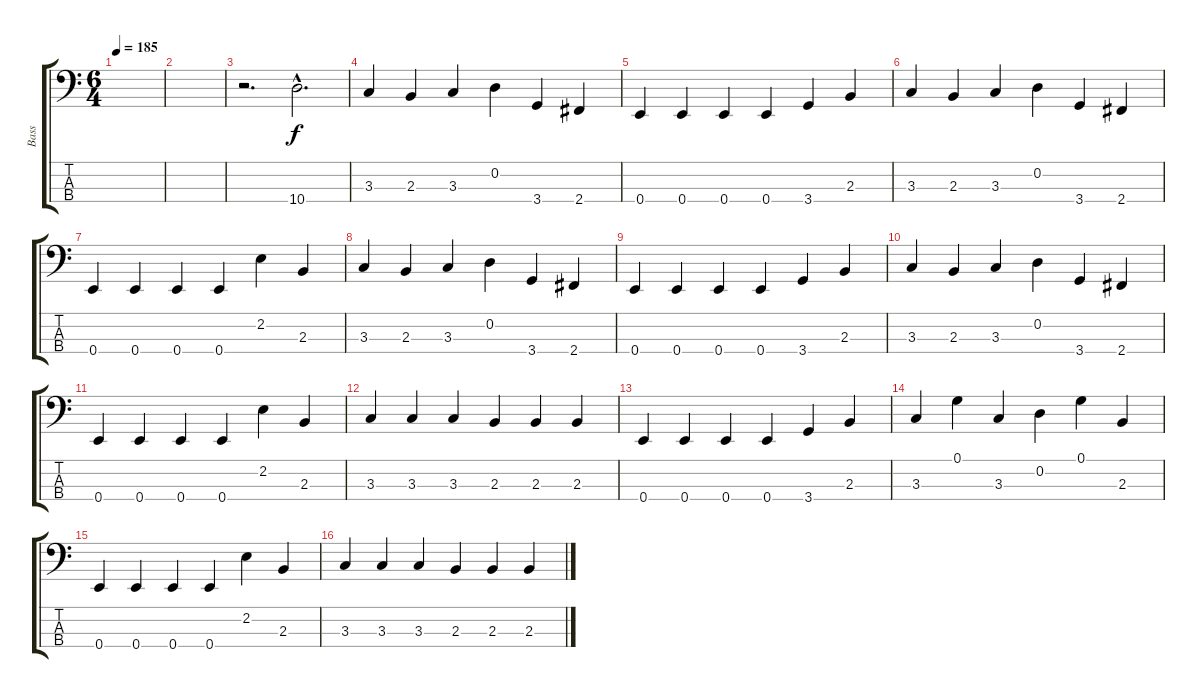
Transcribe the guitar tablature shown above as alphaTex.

\track ("Bass" "Bass") {instrument electricbassfinger}
\staff {score tabs}
\tuning (G2 D2 A1 E1) {hide}
\ts (6 4)
\tempo 185
\clef f4
\ks c
|
|
r.2{d} 10.4{hac}.2{d} |
3.3.4 2.3.4 3.3.4 0.2.4 3.4.4 2.4.4 |
0.4.4 0.4.4 0.4.4 0.4.4 3.4.4 2.3.4 |
3.3.4 2.3.4 3.3.4 0.2.4 3.4.4 2.4.4 |
0.4.4 0.4.4 0.4.4 0.4.4 2.2.4 2.3.4 |
3.3.4 2.3.4 3.3.4 0.2.4 3.4.4 2.4.4 |
0.4.4 0.4.4 0.4.4 0.4.4 3.4.4 2.3.4 |
3.3.4 2.3.4 3.3.4 0.2.4 3.4.4 2.4.4 |
0.4.4 0.4.4 0.4.4 0.4.4 2.2.4 2.3.4 |
3.3.4 3.3.4 3.3.4 2.3.4 2.3.4 2.3.4 |
0.4.4 0.4.4 0.4.4 0.4.4 3.4.4 2.3.4 |
3.3.4 0.1.4 3.3.4 0.2.4 0.1.4 2.3.4 |
0.4.4 0.4.4 0.4.4 0.4.4 2.2.4 2.3.4 |
3.3.4 3.3.4 3.3.4 2.3.4 2.3.4 2.3.4
